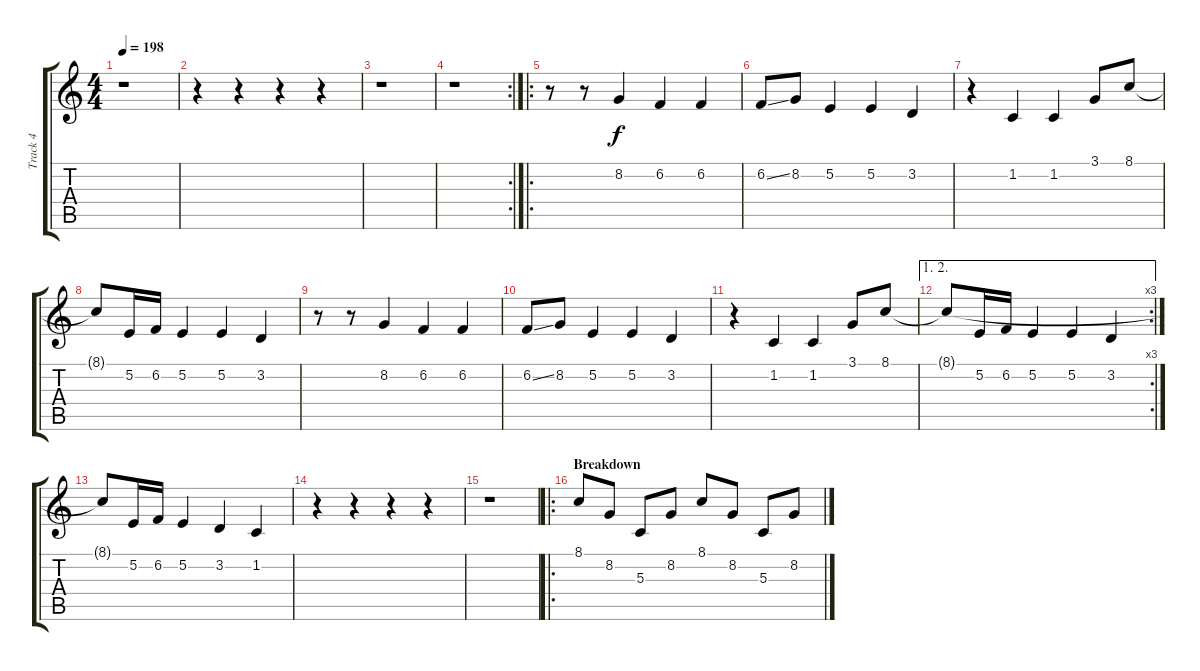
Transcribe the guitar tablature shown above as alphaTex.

\track ("Track 4" "Track 4") {instrument lead1square}
\staff {score tabs}
\tuning (E4 B3 G3 D3 A2 E2) {hide}
\ts (4 4)
\tempo 198
\clef g2
\ks c
r.1{dy f} |
r.4 r.4 r.4 r.4 |
r.1 |
\rc 2
r.1 |
\ro
r.8 r.8 8.2.4 6.2.4 6.2.4 |
6.2{ss}.8 8.2.8 5.2.4 5.2.4 3.2.4 |
r.4 1.2.4 1.2.4 3.1.8 8.1.8 |
8.1{t}.8 5.2.16 6.2.16 5.2.4 5.2.4 3.2.4 |
r.8 r.8 8.2.4 6.2.4 6.2.4 |
6.2{ss}.8 8.2.8 5.2.4 5.2.4 3.2.4 |
r.4 1.2.4 1.2.4 3.1.8 8.1.8 |
\ae (1 2)
\rc 3
8.1{t}.8 5.2.16 6.2.16 5.2.4 5.2.4 3.2.4 |
8.1{t}.8 5.2.16 6.2.16 5.2.4 3.2.4 1.2.4 |
r.4 r.4 r.4 r.4 |
r.1 |
\ro
\section ("" "Breakdown")
8.1.8 8.2.8 5.3.8 8.2.8 8.1.8 8.2.8 5.3.8 8.2.8
